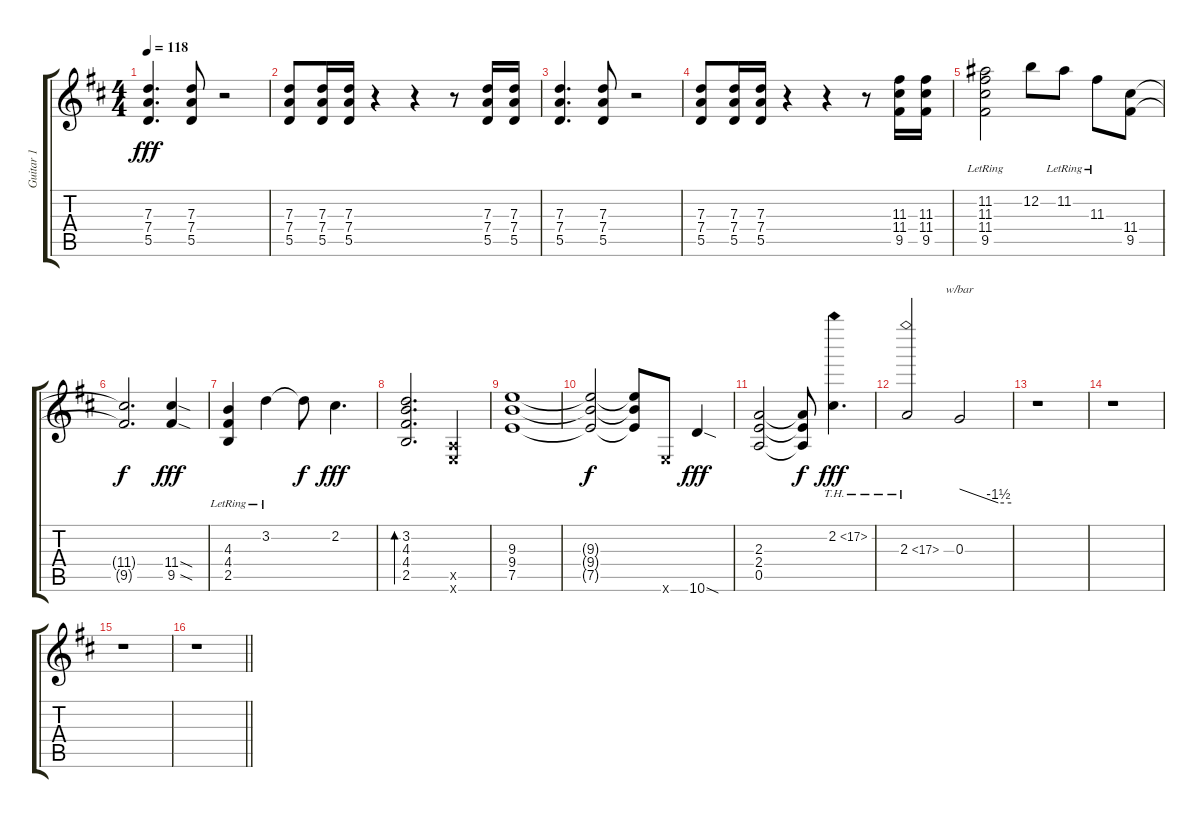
\track ("Guitar 1" "Guitar 1") {instrument distortionguitar}
\staff {score tabs}
\tuning (E4 B3 G3 D3 A2 E2) {hide}
\ts (4 4)
\tempo 118
\clef g2
\ks d
(7.3 7.4 5.5).4{d dy fff} (7.3 7.4 5.5).8 r.2 |
(7.3 7.4 5.5).8 (7.3 7.4 5.5).16 (7.3 7.4 5.5).16 r.4 r.4 r.8 (7.3 7.4 5.5).16 (7.3 7.4 5.5).16 |
(7.3 7.4 5.5).4{d} (7.3 7.4 5.5).8 r.2 |
(7.3 7.4 5.5).8 (7.3 7.4 5.5).16 (7.3 7.4 5.5).16 r.4 r.4 r.8 (11.3 11.4 9.5).16 (11.3 11.4 9.5).16 |
(11.2{lr} 11.3{lr} 11.4{lr} 9.5{lr}).2 12.2.8 11.2{lr}.8 11.3{lr}.8 (11.4 9.5).8 |
(11.4{t} 9.5{t}).2{d dy f} (11.4{sod} 9.5{sod}).4{dy fff} |
(4.3{lr} 4.4{lr} 2.5{lr}).4 3.2{lr}.4 3.2{t}.8{dy f} 2.2.4{d dy fff} |
(3.2 4.3 4.4 2.5).2{d bd 240} (0.5{x} 0.6{x}).4 |
(9.3 9.4 7.5).1 |
(9.3{t} 9.4{t} 7.5{t}).2{dy f} (9.3{t} 9.4{t} 7.5{t}).8 0.6{x}.8 10.6{sod}.4{dy fff} |
(2.3 2.4 0.5).2 (2.3{t} 2.4{t} 0.5{t}).8{dy f} 2.2{th 15}.4{d dy fff} |
2.3{th 15}.2 0.3.2{tbe (custom default 0 0 45 -6 60 -6)} |
r.1 |
r.1 |
r.1 |
\barLineRight lightlight
r.1
